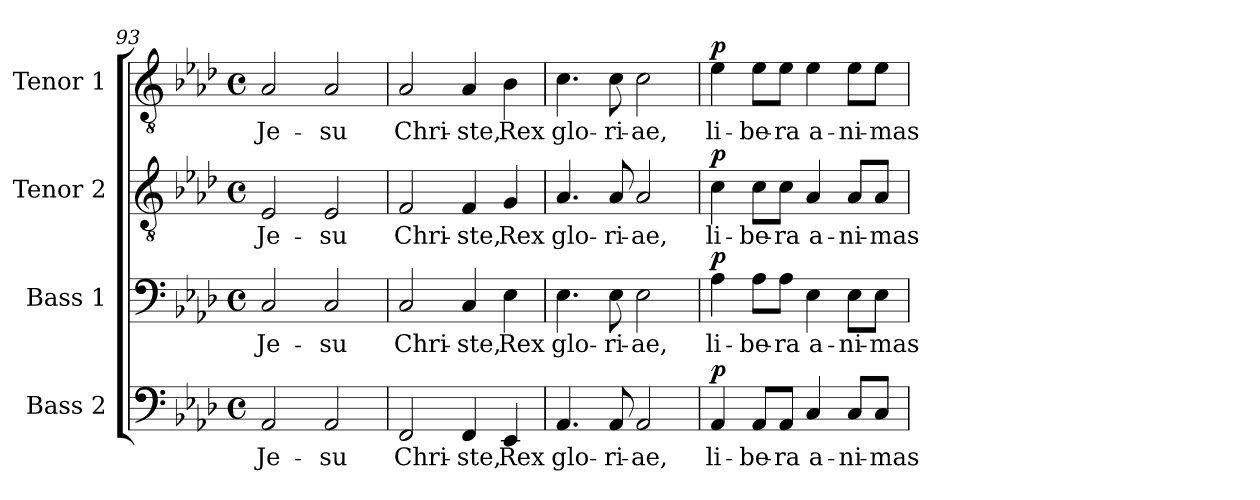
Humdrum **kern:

**kern	**text	**dynam	**kern	**text	**dynam	**kern	**text	**dynam	**kern	**text	**dynam
*part4	*part4	*part4	*part3	*part3	*part3	*part2	*part2	*part2	*part1	*part1	*part1
*staff4	*staff4	*staff4	*staff3	*staff3	*staff3	*staff2	*staff2	*staff2	*staff1	*staff1	*staff1
*I"Bass 2	*	*	*I"Bass 1	*	*	*I"Tenor 2	*	*	*I"Tenor 1	*	*
*I'B. 2	*	*	*I'B. 1	*	*	*I'T. 2	*	*	*I'T. 1	*	*
*clefF4	*	*	*clefF4	*	*	*clefGv2	*	*	*clefGv2	*	*
*k[b-e-a-d-]	*	*	*k[b-e-a-d-]	*	*	*k[b-e-a-d-]	*	*	*k[b-e-a-d-]	*	*
*A-:	*	*	*A-:	*	*	*A-:	*	*	*A-:	*	*
*M4/4	*	*	*M4/4	*	*	*M4/4	*	*	*M4/4	*	*
*met(c)	*	*	*met(c)	*	*	*met(c)	*	*	*met(c)	*	*
=93	=93	=93	=93	=93	=93	=93	=93	=93	=93	=93	=93
!	!LO:LY:b	!	!	!LO:LY:b	!	!	!LO:LY:b	!	!	!LO:LY:b	!
2AA-/	Je-	.	2C/	Je-	.	2E-/	Je-	.	2A-/	Je-	.
!	!LO:LY:b	!	!	!LO:LY:b	!	!	!LO:LY:b	!	!	!LO:LY:b	!
2AA-/	-su	.	2C/	-su	.	2E-/	-su	.	2A-/	-su	.
=94	=94	=94	=94	=94	=94	=94	=94	=94	=94	=94	=94
!	!LO:LY:b	!	!	!LO:LY:b	!	!	!LO:LY:b	!	!	!LO:LY:b	!
2FF/	Chri-	.	2C/	Chri-	.	2F/	Chri-	.	2A-/	Chri-	.
!	!LO:LY:b	!	!	!LO:LY:b	!	!	!LO:LY:b	!	!	!LO:LY:b	!
4FF/	-ste,	.	4C/	-ste,	.	4F/	-ste,	.	4A-/	-ste,	.
!	!LO:LY:b	!	!	!LO:LY:b	!	!	!LO:LY:b	!	!	!LO:LY:b	!
4EE-/	Rex	.	4E-\	Rex	.	4G/	Rex	.	4B-\	Rex	.
=95	=95	=95	=95	=95	=95	=95	=95	=95	=95	=95	=95
!	!LO:LY:b	!	!	!LO:LY:b	!	!	!LO:LY:b	!	!	!LO:LY:b	!
4.AA-/	glo-	.	4.E-\	glo-	.	4.A-/	glo-	.	4.c\	glo-	.
!	!LO:LY:b	!	!	!LO:LY:b	!	!	!LO:LY:b	!	!	!LO:LY:b	!
8AA-/	-ri-	.	8E-\	-ri-	.	8A-/	-ri-	.	8c\	-ri-	.
!	!LO:LY:b	!	!	!LO:LY:b	!	!	!LO:LY:b	!	!	!LO:LY:b	!
2AA-/	-ae,	.	2E-\	-ae,	.	2A-/	-ae,	.	2c\	-ae,	.
=96	=96	=96	=96	=96	=96	=96	=96	=96	=96	=96	=96
!	!LO:LY:b	!LO:DY:a	!	!LO:LY:b	!LO:DY:a	!	!LO:LY:b	!LO:DY:a	!	!LO:LY:b	!LO:DY:a
4AA-/	li-	p	4A-\	li-	p	4c\	li-	p	4e-\	li-	p
!	!LO:LY:b	!	!	!LO:LY:b	!	!	!LO:LY:b	!	!	!LO:LY:b	!
8AA-/L	-be-	.	8A-\L	-be-	.	8c\L	-be-	.	8e-\L	-be-	.
!	!LO:LY:b	!	!	!LO:LY:b	!	!	!LO:LY:b	!	!	!LO:LY:b	!
8AA-/J	-ra	.	8A-\J	-ra	.	8c\J	-ra	.	8e-\J	-ra	.
!	!LO:LY:b	!	!	!LO:LY:b	!	!	!LO:LY:b	!	!	!LO:LY:b	!
4C/	a-	.	4E-\	a-	.	4A-/	a-	.	4e-\	a-	.
!	!LO:LY:b	!	!	!LO:LY:b	!	!	!LO:LY:b	!	!	!LO:LY:b	!
8C/L	-ni-	.	8E-\L	-ni-	.	8A-/L	-ni-	.	8e-\L	-ni-	.
!	!LO:LY:b	!	!	!LO:LY:b	!	!	!LO:LY:b	!	!	!LO:LY:b	!
8C/J	-mas	.	8E-\J	-mas	.	8A-/J	-mas	.	8e-\J	-mas	.
=	=	=	=	=	=	=	=	=	=	=	=
*-	*-	*-	*-	*-	*-	*-	*-	*-	*-	*-	*-
